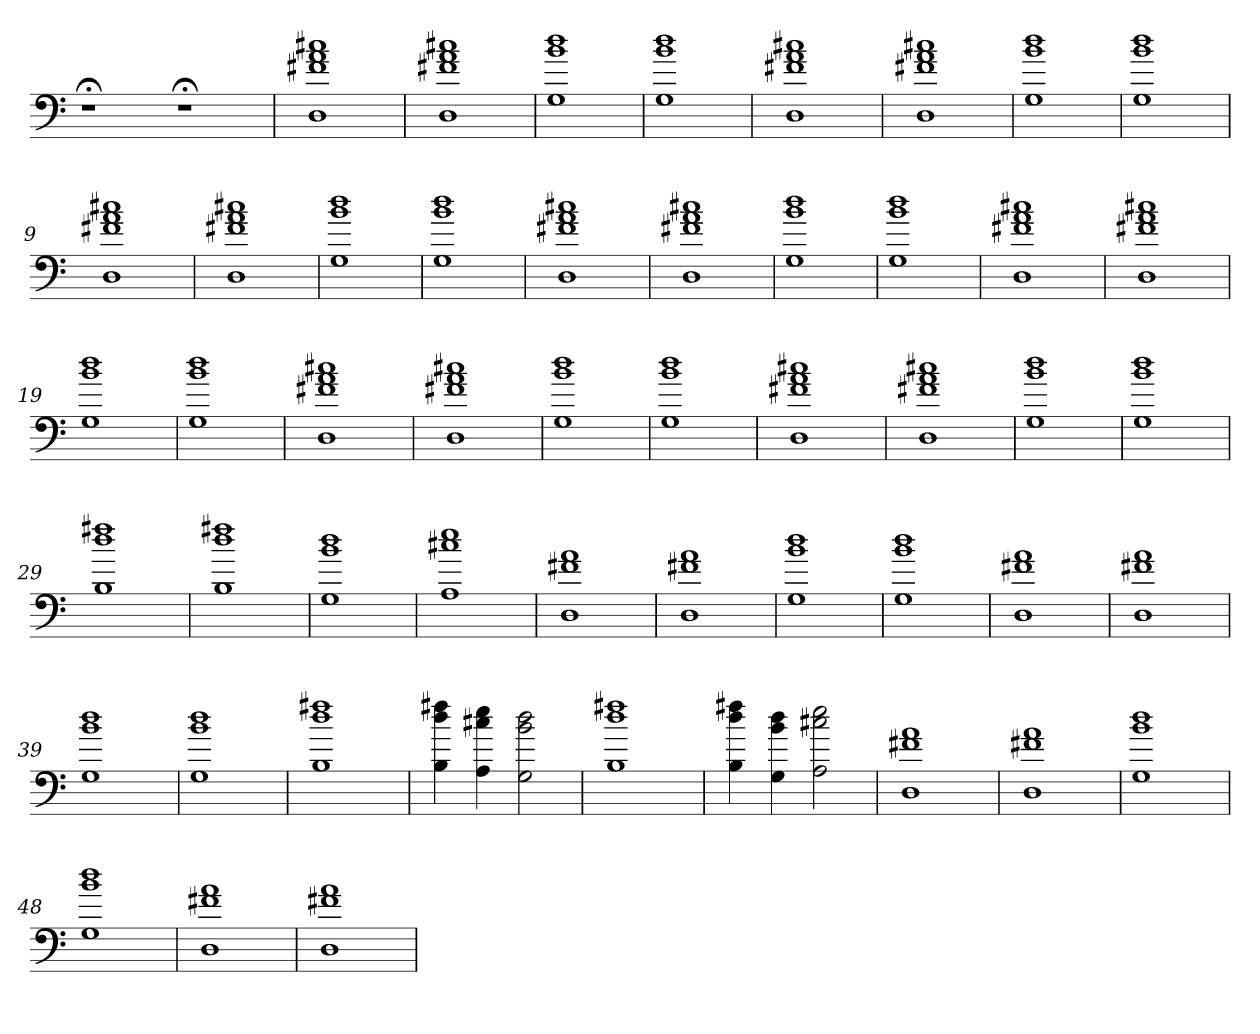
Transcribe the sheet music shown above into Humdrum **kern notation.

**kern
*part1
*staff1
=
1r;<
1r;<
=1
1D 1f#X 1a 1cc#X
=2
1D 1f#X 1a 1cc#X
=3
1G 1b 1dd
=4
1G 1b 1dd
=5
1D 1f#X 1a 1cc#X
=6
1D 1f#X 1a 1cc#X
=7
1G 1b 1dd
=8
1G 1b 1dd
=9
1D 1f#X 1a 1cc#X
=10
1D 1f#X 1a 1cc#X
=11
1G 1b 1dd
=12
1G 1b 1dd
=13
1D 1f#X 1a 1cc#X
=14
1D 1f#X 1a 1cc#X
=15
1G 1b 1dd
=16
1G 1b 1dd
=17
1D 1f#X 1a 1cc#X
=18
1D 1f#X 1a 1cc#X
=19
1G 1b 1dd
=20
1G 1b 1dd
=21
1D 1f#X 1a 1cc#X
=22
1D 1f#X 1a 1cc#X
=23
1G 1b 1dd
=24
1G 1b 1dd
=25
1D 1f#X 1a 1cc#X
=26
1D 1f#X 1a 1cc#X
=27
1G 1b 1dd
=28
1G 1b 1dd
=29
1B 1dd 1ff#X
=30
1B 1dd 1ff#X
=31
1G 1b 1dd
=32
1A 1cc#X 1ee
=33
1D 1f#X 1a
=34
1D 1f#X 1a
=35
1G 1b 1dd
=36
1G 1b 1dd
=37
1D 1f#X 1a
=38
1D 1f#X 1a
=39
1G 1b 1dd
=40
1G 1b 1dd
=41
1B 1dd 1ff#X
=42
4B 4dd 4ff#X
4A 4cc#X 4ee
2G 2b 2dd
=43
1B 1dd 1ff#X
=44
4B 4dd 4ff#X
4G 4b 4dd
2A 2cc#X 2ee
=45
1D 1f#X 1a
=46
1D 1f#X 1a
=47
1G 1b 1dd
=48
1G 1b 1dd
=49
1D 1f#X 1a
=50
1D 1f#X 1a
=
*-
